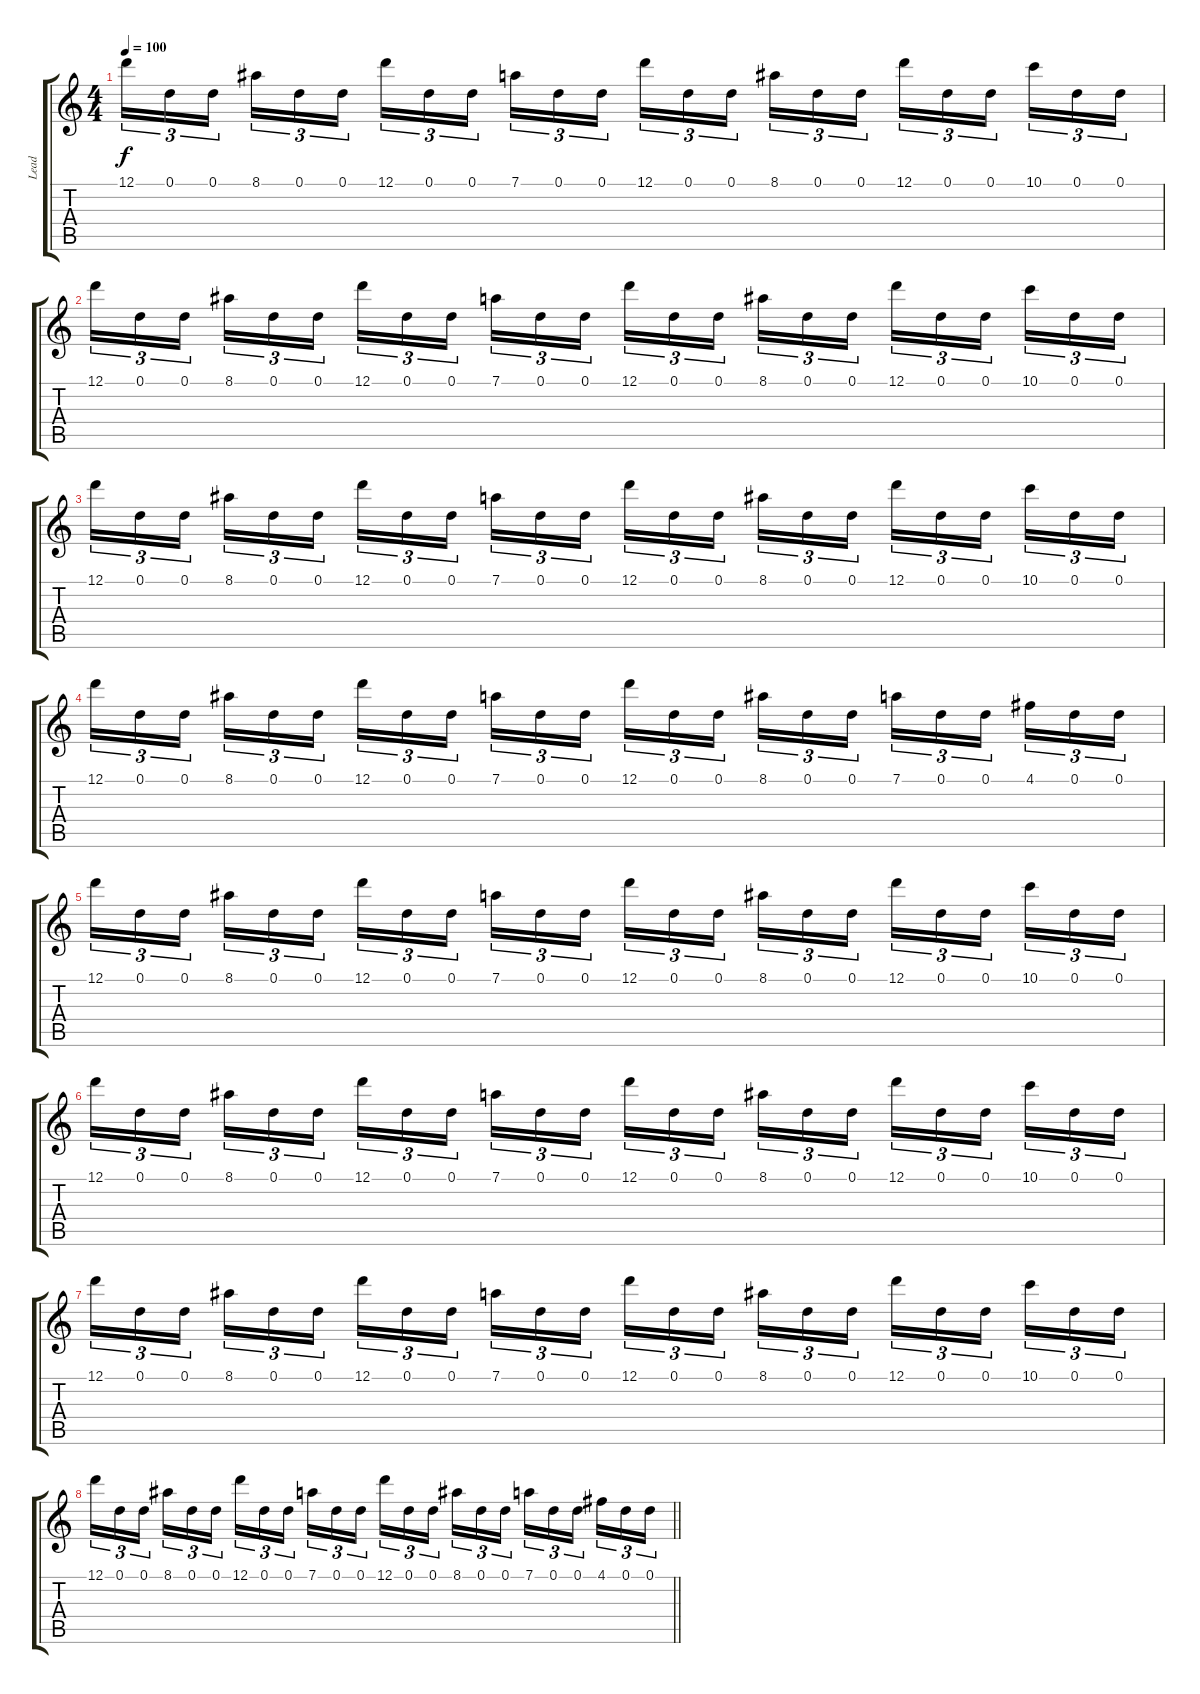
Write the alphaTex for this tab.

\track ("Lead" "Lead") {instrument overdrivenguitar}
\staff {score tabs}
\tuning (D4 A3 F3 C3 G2 C2) {hide}
\ts (4 4)
\tempo 100
\clef g2
\ks c
12.1.16{tu (3 2) dy f} 0.1.16{tu (3 2)} 0.1.16{tu (3 2)} 8.1.16{tu (3 2)} 0.1.16{tu (3 2)} 0.1.16{tu (3 2)} 12.1.16{tu (3 2)} 0.1.16{tu (3 2)} 0.1.16{tu (3 2)} 7.1.16{tu (3 2)} 0.1.16{tu (3 2)} 0.1.16{tu (3 2)} 12.1.16{tu (3 2)} 0.1.16{tu (3 2)} 0.1.16{tu (3 2)} 8.1.16{tu (3 2)} 0.1.16{tu (3 2)} 0.1.16{tu (3 2)} 12.1.16{tu (3 2)} 0.1.16{tu (3 2)} 0.1.16{tu (3 2)} 10.1.16{tu (3 2)} 0.1.16{tu (3 2)} 0.1.16{tu (3 2)} |
12.1.16{tu (3 2)} 0.1.16{tu (3 2)} 0.1.16{tu (3 2)} 8.1.16{tu (3 2)} 0.1.16{tu (3 2)} 0.1.16{tu (3 2)} 12.1.16{tu (3 2)} 0.1.16{tu (3 2)} 0.1.16{tu (3 2)} 7.1.16{tu (3 2)} 0.1.16{tu (3 2)} 0.1.16{tu (3 2)} 12.1.16{tu (3 2)} 0.1.16{tu (3 2)} 0.1.16{tu (3 2)} 8.1.16{tu (3 2)} 0.1.16{tu (3 2)} 0.1.16{tu (3 2)} 12.1.16{tu (3 2)} 0.1.16{tu (3 2)} 0.1.16{tu (3 2)} 10.1.16{tu (3 2)} 0.1.16{tu (3 2)} 0.1.16{tu (3 2)} |
12.1.16{tu (3 2)} 0.1.16{tu (3 2)} 0.1.16{tu (3 2)} 8.1.16{tu (3 2)} 0.1.16{tu (3 2)} 0.1.16{tu (3 2)} 12.1.16{tu (3 2)} 0.1.16{tu (3 2)} 0.1.16{tu (3 2)} 7.1.16{tu (3 2)} 0.1.16{tu (3 2)} 0.1.16{tu (3 2)} 12.1.16{tu (3 2)} 0.1.16{tu (3 2)} 0.1.16{tu (3 2)} 8.1.16{tu (3 2)} 0.1.16{tu (3 2)} 0.1.16{tu (3 2)} 12.1.16{tu (3 2)} 0.1.16{tu (3 2)} 0.1.16{tu (3 2)} 10.1.16{tu (3 2)} 0.1.16{tu (3 2)} 0.1.16{tu (3 2)} |
12.1.16{tu (3 2)} 0.1.16{tu (3 2)} 0.1.16{tu (3 2)} 8.1.16{tu (3 2)} 0.1.16{tu (3 2)} 0.1.16{tu (3 2)} 12.1.16{tu (3 2)} 0.1.16{tu (3 2)} 0.1.16{tu (3 2)} 7.1.16{tu (3 2)} 0.1.16{tu (3 2)} 0.1.16{tu (3 2)} 12.1.16{tu (3 2)} 0.1.16{tu (3 2)} 0.1.16{tu (3 2)} 8.1.16{tu (3 2)} 0.1.16{tu (3 2)} 0.1.16{tu (3 2)} 7.1.16{tu (3 2)} 0.1.16{tu (3 2)} 0.1.16{tu (3 2)} 4.1.16{tu (3 2)} 0.1.16{tu (3 2)} 0.1.16{tu (3 2)} |
12.1.16{tu (3 2)} 0.1.16{tu (3 2)} 0.1.16{tu (3 2)} 8.1.16{tu (3 2)} 0.1.16{tu (3 2)} 0.1.16{tu (3 2)} 12.1.16{tu (3 2)} 0.1.16{tu (3 2)} 0.1.16{tu (3 2)} 7.1.16{tu (3 2)} 0.1.16{tu (3 2)} 0.1.16{tu (3 2)} 12.1.16{tu (3 2)} 0.1.16{tu (3 2)} 0.1.16{tu (3 2)} 8.1.16{tu (3 2)} 0.1.16{tu (3 2)} 0.1.16{tu (3 2)} 12.1.16{tu (3 2)} 0.1.16{tu (3 2)} 0.1.16{tu (3 2)} 10.1.16{tu (3 2)} 0.1.16{tu (3 2)} 0.1.16{tu (3 2)} |
12.1.16{tu (3 2)} 0.1.16{tu (3 2)} 0.1.16{tu (3 2)} 8.1.16{tu (3 2)} 0.1.16{tu (3 2)} 0.1.16{tu (3 2)} 12.1.16{tu (3 2)} 0.1.16{tu (3 2)} 0.1.16{tu (3 2)} 7.1.16{tu (3 2)} 0.1.16{tu (3 2)} 0.1.16{tu (3 2)} 12.1.16{tu (3 2)} 0.1.16{tu (3 2)} 0.1.16{tu (3 2)} 8.1.16{tu (3 2)} 0.1.16{tu (3 2)} 0.1.16{tu (3 2)} 12.1.16{tu (3 2)} 0.1.16{tu (3 2)} 0.1.16{tu (3 2)} 10.1.16{tu (3 2)} 0.1.16{tu (3 2)} 0.1.16{tu (3 2)} |
12.1.16{tu (3 2)} 0.1.16{tu (3 2)} 0.1.16{tu (3 2)} 8.1.16{tu (3 2)} 0.1.16{tu (3 2)} 0.1.16{tu (3 2)} 12.1.16{tu (3 2)} 0.1.16{tu (3 2)} 0.1.16{tu (3 2)} 7.1.16{tu (3 2)} 0.1.16{tu (3 2)} 0.1.16{tu (3 2)} 12.1.16{tu (3 2)} 0.1.16{tu (3 2)} 0.1.16{tu (3 2)} 8.1.16{tu (3 2)} 0.1.16{tu (3 2)} 0.1.16{tu (3 2)} 12.1.16{tu (3 2)} 0.1.16{tu (3 2)} 0.1.16{tu (3 2)} 10.1.16{tu (3 2)} 0.1.16{tu (3 2)} 0.1.16{tu (3 2)} |
\barLineRight lightlight
12.1.16{tu (3 2)} 0.1.16{tu (3 2)} 0.1.16{tu (3 2)} 8.1.16{tu (3 2)} 0.1.16{tu (3 2)} 0.1.16{tu (3 2)} 12.1.16{tu (3 2)} 0.1.16{tu (3 2)} 0.1.16{tu (3 2)} 7.1.16{tu (3 2)} 0.1.16{tu (3 2)} 0.1.16{tu (3 2)} 12.1.16{tu (3 2)} 0.1.16{tu (3 2)} 0.1.16{tu (3 2)} 8.1.16{tu (3 2)} 0.1.16{tu (3 2)} 0.1.16{tu (3 2)} 7.1.16{tu (3 2)} 0.1.16{tu (3 2)} 0.1.16{tu (3 2)} 4.1.16{tu (3 2)} 0.1.16{tu (3 2)} 0.1.16{tu (3 2)}
